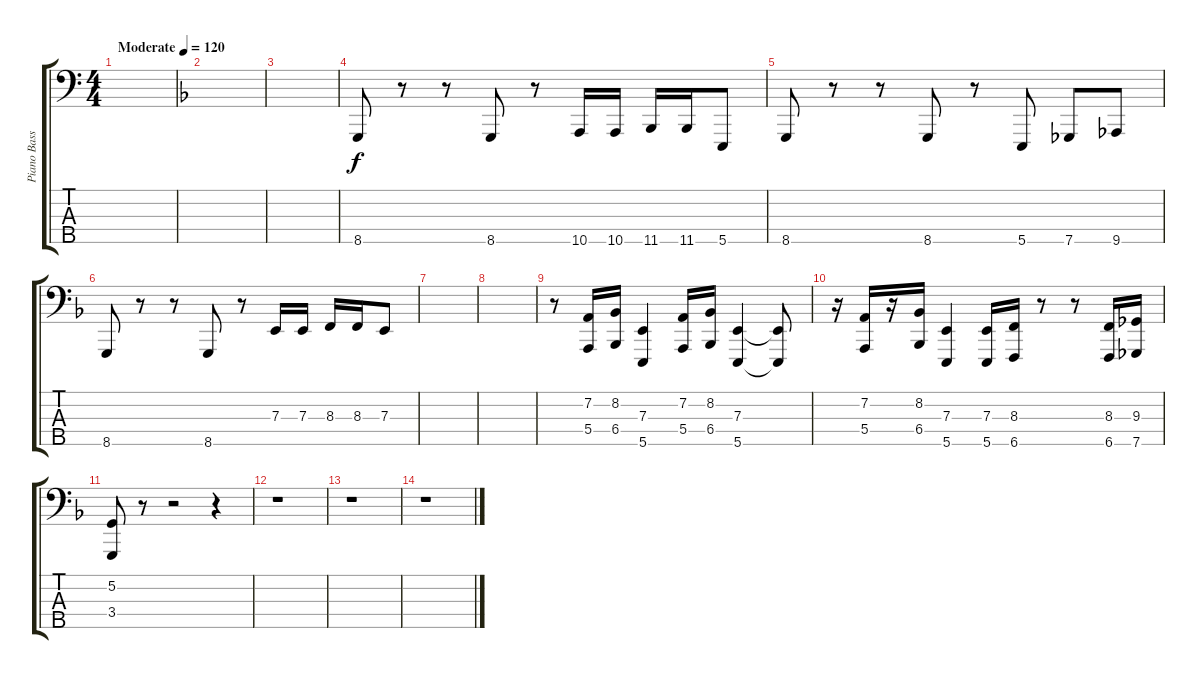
\track ("Piano Bass" "Piano Bass") {instrument electricgrandpiano}
\staff {score tabs}
\tuning (G2 D2 A1 E1 B0) {hide}
\ts (4 4)
\tempo (120 "Moderate")
\clef f4
\ks c
|
\ks f
|
|
8.5.8 r.8 r.8 8.5.8 r.8 10.5.16 10.5.16 11.5.16 11.5.16 5.5.8 |
8.5.8 r.8 r.8 8.5.8 r.8 5.5.8 7.5.8 9.5.8 |
8.5.8 r.8 r.8 8.5.8 r.8 7.3.16 7.3.16 8.3.16 8.3.16 7.3.8 |
|
|
r.8 (7.2 5.4).16 (8.2 6.4).16 (7.3 5.5).4 (7.2 5.4).16 (8.2 6.4).16 (7.3 5.5).4 (7.3{t} 5.5{t}).8 |
r.16 (7.2 5.4).16 r.16 (8.2 6.4).16 (7.3 5.5).4 (7.3 5.5).16 (8.3 6.5).16 r.8 r.8 (8.3 6.5).16 (9.3 7.5).16 |
(5.2 3.4).8 r.8 r.2 r.4 |
r.1 |
r.1 |
r.1
